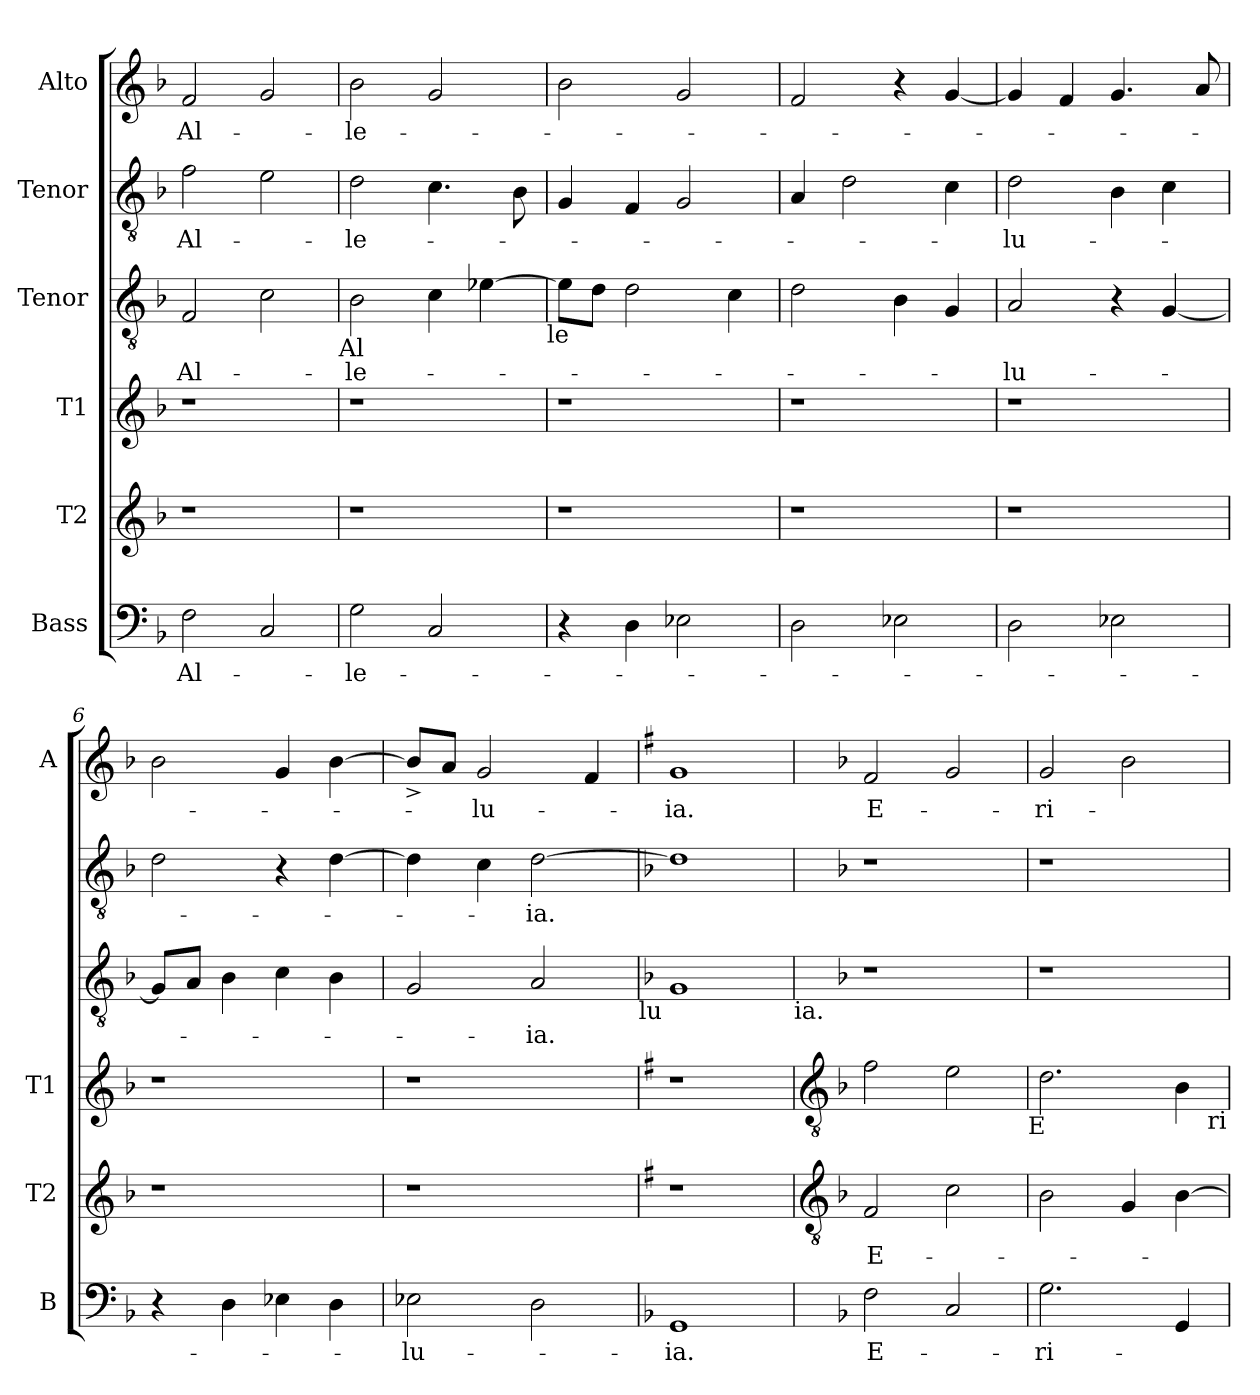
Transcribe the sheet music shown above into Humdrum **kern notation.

**kern	**text	**kern	**text	**kern	**kern	**text	**kern	**text	**kern	**text
*part6	*part6	*part5	*part5	*part4	*part3	*part3	*part2	*part2	*part1	*part1
*staff6	*staff6	*staff5	*staff5	*staff4	*staff3	*staff3	*staff2	*staff2	*staff1	*staff1
*I"Bass	*	*I"T2	*	*I"T1	*I"Tenor	*	*I"Tenor	*	*I"Alto	*
*I'B	*	*I'T2	*	*I'T1	*	*	*	*	*I'A	*
*clefF4	*	*clefG2	*	*clefG2	*clefGv2	*	*clefGv2	*	*clefG2	*
*k[b-]	*	*k[b-]	*	*k[b-]	*k[b-]	*	*k[b-]	*	*k[b-]	*
*F:	*	*F:	*	*F:	*F:	*	*F:	*	*F:	*
=1	=1	=1	=1	=1	=1	=1	=1	=1	=1	=1
!	!LO:LY:b	!	!	!	!	!LO:LY:a	!	!LO:LY:b	!	!LO:LY:b
2F\	Al-	1r	.	1r	2F/	Al-	2f\	Al-	2f/	Al-
2C/	.	.	.	.	2c\	.	2e\	.	2g/	.
!	!	!	!	!	!LO:TX:b:t=Al	!	!	!	!	!
=2	=2	=2	=2	=2	=2	=2	=2	=2	=2	=2
!	!LO:LY:b	!	!	!	!	!LO:LY:a	!	!LO:LY:b	!	!LO:LY:b
2G\	-le-	1r	.	1r	2B-\	-le-	2d\	-le-	2b-\	-le-
2C/	.	.	.	.	4c\	.	4.c\	.	2g/	.
.	.	.	.	.	[>4e-X\	.	.	.	.	.
.	.	.	.	.	.	.	8B-\	.	.	.
!	!	!	!	!	!LO:TX:b:t=le	!	!	!	!	!
=3	=3	=3	=3	=3	=3	=3	=3	=3	=3	=3
4r	.	1r	.	1r	8e-\L]	.	4G/	.	2b-\	.
.	.	.	.	.	8d\J	.	.	.	.	.
4D\	.	.	.	.	2d\	.	4F/	.	.	.
2E-\	.	.	.	.	.	.	2G/	.	2g/	.
.	.	.	.	.	4c\	.	.	.	.	.
=4	=4	=4	=4	=4	=4	=4	=4	=4	=4	=4
2D\	.	1r	.	1r	2d\	.	4A/	.	2f/	.
.	.	.	.	.	.	.	2d\	.	.	.
2E-\	.	.	.	.	4B-\	.	.	.	4r	.
.	.	.	.	.	4G/	.	4c\	.	[<4g/	.
=5	=5	=5	=5	=5	=5	=5	=5	=5	=5	=5
!	!	!	!	!	!	!LO:LY:a	!	!LO:LY:b	!	!
2D\	.	1r	.	1r	2A/	-lu-	2d\	-lu-	4g/]	.
.	.	.	.	.	.	.	.	.	4f/	.
2E-\	.	.	.	.	4r	.	4B-\	.	4.g/	.
.	.	.	.	.	[<4G/	.	4c\	.	.	.
.	.	.	.	.	.	.	.	.	8a/	.
=6	=6	=6	=6	=6	=6	=6	=6	=6	=6	=6
4r	.	1r	.	1r	8G/L]	.	2d\	.	2b-\	.
.	.	.	.	.	8A/J	.	.	.	.	.
4D\	.	.	.	.	4B-\	.	.	.	.	.
4E-\	.	.	.	.	4c\	.	4r	.	4g/	.
4D\	.	.	.	.	4B-\	.	[>4d\	.	[>4b-\	.
=7	=7	=7	=7	=7	=7	=7	=7	=7	=7	=7
!	!LO:LY:b	!	!	!	!	!	!	!	!	!
2E-\	-lu-	1r	.	1r	2G/	.	4d\]	.	8b-^</L]	.
.	.	.	.	.	.	.	.	.	8a/J	.
!	!	!	!	!	!	!	!	!	!	!LO:LY:b
.	.	.	.	.	.	.	4c\	.	2g/	-lu-
!	!	!	!	!	!	!LO:LY:a	!	!LO:LY:b	!	!
2D\	.	.	.	.	2A/	-ia.	[>2d\	-ia.	.	.
.	.	.	.	.	.	.	.	.	4f/	.
!	!	!	!	!	!LO:TX:b:t=lu	!	!	!	!	!
=8	=8	=8	=8	=8	=8	=8	=8	=8	=8	=8
*	*	*k[f#]	*	*k[f#]	*	*	*	*	*k[f#]	*
*	*	*G:	*	*G:	*	*	*	*	*G:	*
!	!LO:LY:b	!	!	!	!	!	!	!	!	!LO:LY:b
1GG	-ia.	1r	.	1r	1G	.	1d]	.	1g	-ia.
!	!	!	!	!	!LO:TX:b:t=ia.	!	!	!	!	!
!!LO:LB:g=z
=9	=9	=9	=9	=9	=9	=9	=9	=9	=9	=9
*	*	*clefGv2	*	*clefGv2	*	*	*	*	*	*
*	*	*k[b-]	*	*k[b-]	*	*	*	*	*k[b-]	*
*	*	*F:	*	*F:	*	*	*	*	*F:	*
!	!LO:LY:b	!	!LO:LY:b	!	!	!	!	!	!	!LO:LY:b
2F\	E-	2F/	E-	2f\	1r	.	1r	.	2f/	E-
2C/	.	2c\	.	2e\	.	.	.	.	2g/	.
!	!	!	!	!LO:TX:b:t=E	!	!	!	!	!	!
=10	=10	=10	=10	=10	=10	=10	=10	=10	=10	=10
!	!LO:LY:b	!	!	!	!	!	!	!	!	!LO:LY:b
2.G\	-ri-	2B-\	.	2.d\	1r	.	1r	.	2g/	-ri-
.	.	4G/	.	.	.	.	.	.	2b-\	.
4GG/	.	[>4B-\	.	4B-\	.	.	.	.	.	.
!	!	!	!	!LO:TX:b:t=ri	!	!	!	!	!	!
=	=	=	=	=	=	=	=	=	=	=
*-	*-	*-	*-	*-	*-	*-	*-	*-	*-	*-
